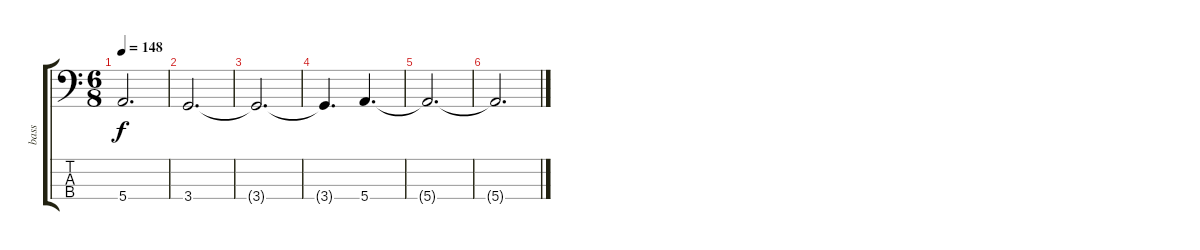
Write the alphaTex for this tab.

\track ("bass" "bass") {instrument electricbassfinger}
\staff {score tabs}
\tuning (G2 D2 A1 E1) {hide}
\ts (6 8)
\tempo 148
\clef f4
\ks c
5.4{t}.2{d dy f} |
3.4.2{d} |
3.4{t}.2{d} |
3.4{t}.4{d} 5.4.4{d} |
5.4{t}.2{d} |
5.4{t}.2{d}
